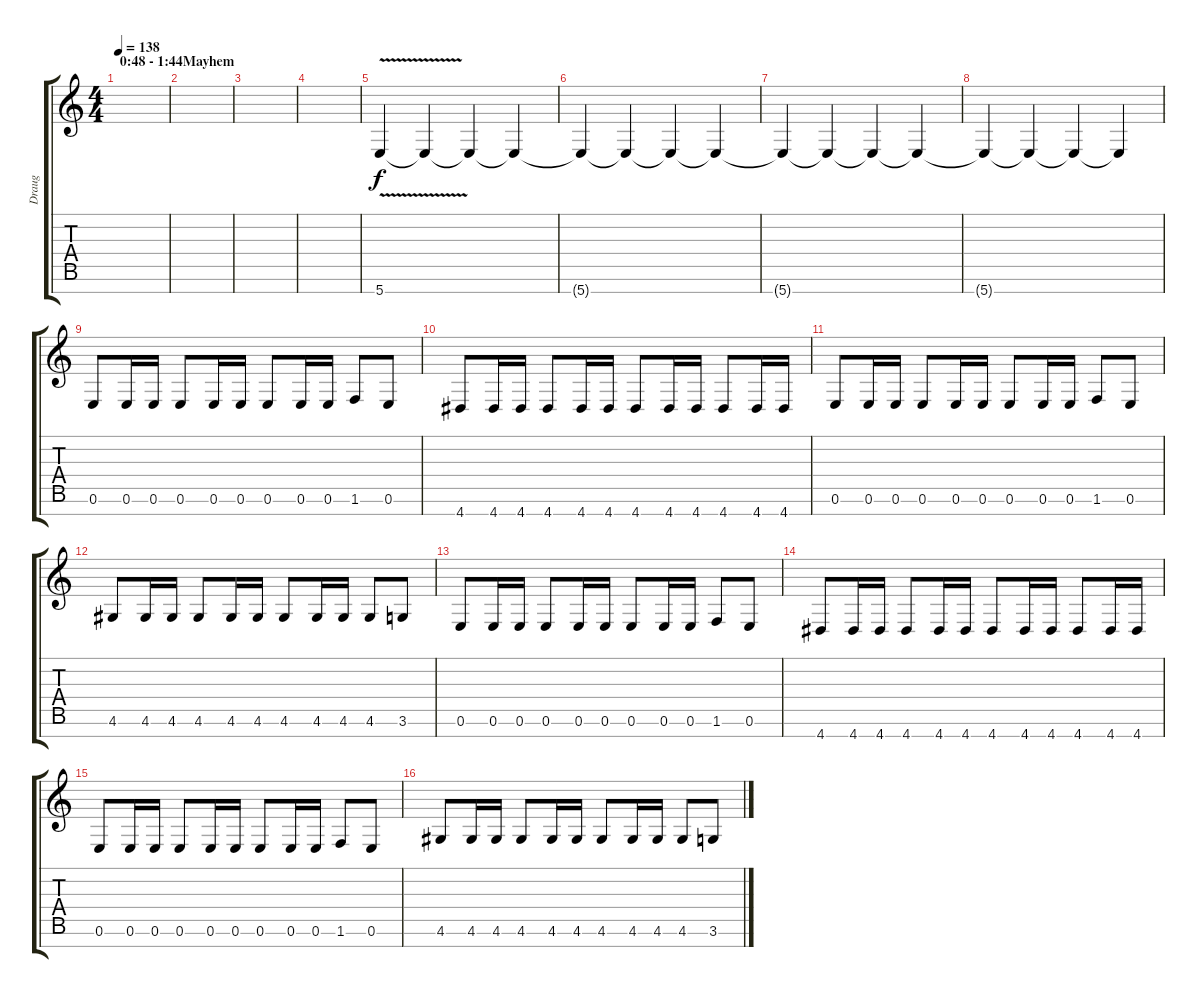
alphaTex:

\track ("Draug" "Draug") {instrument synthbass2}
\staff {score tabs}
\tuning (E4 B3 G3 D3 A2 E2 B1) {hide}
\ts (4 4)
\section ("" "0:48 - 1:44Mayhem")
\tempo 138
\clef g2
\ks c
|
|
|
|
5.7{v}.4 5.7{t}.4 5.7{t}.4 5.7{t}.4 |
5.7{t}.4 5.7{t}.4 5.7{t}.4 5.7{t}.4 |
5.7{t}.4 5.7{t}.4 5.7{t}.4 5.7{t}.4 |
5.7{t}.4 5.7{t}.4 5.7{t}.4 5.7{t}.4 |
0.6.8 0.6.16 0.6.16 0.6.8 0.6.16 0.6.16 0.6.8 0.6.16 0.6.16 1.6.8 0.6.8 |
4.7.8 4.7.16 4.7.16 4.7.8 4.7.16 4.7.16 4.7.8 4.7.16 4.7.16 4.7.8 4.7.16 4.7.16 |
0.6.8 0.6.16 0.6.16 0.6.8 0.6.16 0.6.16 0.6.8 0.6.16 0.6.16 1.6.8 0.6.8 |
4.6.8 4.6.16 4.6.16 4.6.8 4.6.16 4.6.16 4.6.8 4.6.16 4.6.16 4.6.8 3.6.8 |
0.6.8 0.6.16 0.6.16 0.6.8 0.6.16 0.6.16 0.6.8 0.6.16 0.6.16 1.6.8 0.6.8 |
4.7.8 4.7.16 4.7.16 4.7.8 4.7.16 4.7.16 4.7.8 4.7.16 4.7.16 4.7.8 4.7.16 4.7.16 |
0.6.8 0.6.16 0.6.16 0.6.8 0.6.16 0.6.16 0.6.8 0.6.16 0.6.16 1.6.8 0.6.8 |
4.6.8 4.6.16 4.6.16 4.6.8 4.6.16 4.6.16 4.6.8 4.6.16 4.6.16 4.6.8 3.6.8
